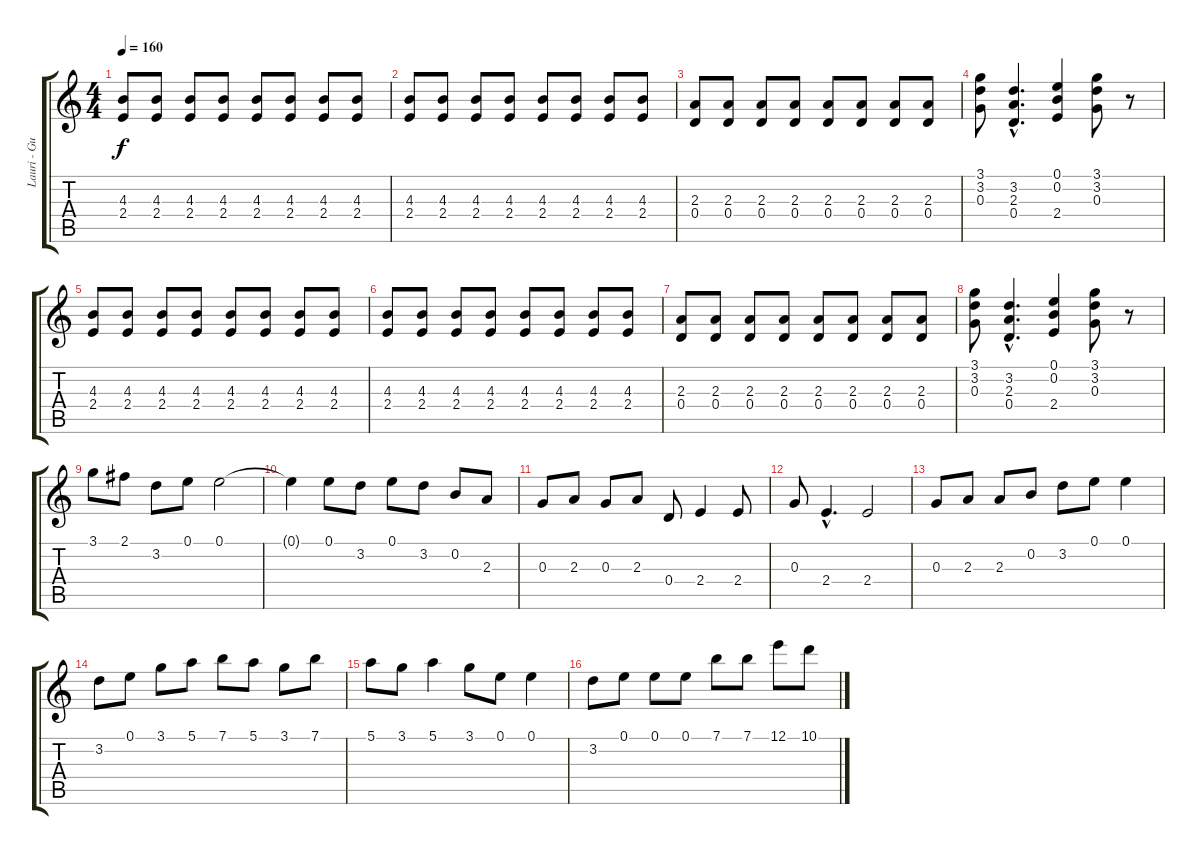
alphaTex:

\track ("Lauri - Guitar 1" "Lauri - Gu") {instrument distortionguitar}
\staff {score tabs}
\tuning (E4 B3 G3 D3 A2 E2) {hide}
\ts (4 4)
\tempo 160
\clef g2
\ks c
(4.3 2.4).8{dy f} (4.3 2.4).8 (4.3 2.4).8 (4.3 2.4).8 (4.3 2.4).8 (4.3 2.4).8 (4.3 2.4).8 (4.3 2.4).8 |
(4.3 2.4).8 (4.3 2.4).8 (4.3 2.4).8 (4.3 2.4).8 (4.3 2.4).8 (4.3 2.4).8 (4.3 2.4).8 (4.3 2.4).8 |
(2.3 0.4).8 (2.3 0.4).8 (2.3 0.4).8 (2.3 0.4).8 (2.3 0.4).8 (2.3 0.4).8 (2.3 0.4).8 (2.3 0.4).8 |
(3.1 3.2 0.3).8 (3.2{hac} 2.3{hac} 0.4{hac}).4{d} (0.1 0.2 2.4).4 (3.1 3.2 0.3).8 r.8 |
(4.3 2.4).8 (4.3 2.4).8 (4.3 2.4).8 (4.3 2.4).8 (4.3 2.4).8 (4.3 2.4).8 (4.3 2.4).8 (4.3 2.4).8 |
(4.3 2.4).8 (4.3 2.4).8 (4.3 2.4).8 (4.3 2.4).8 (4.3 2.4).8 (4.3 2.4).8 (4.3 2.4).8 (4.3 2.4).8 |
(2.3 0.4).8 (2.3 0.4).8 (2.3 0.4).8 (2.3 0.4).8 (2.3 0.4).8 (2.3 0.4).8 (2.3 0.4).8 (2.3 0.4).8 |
(3.1 3.2 0.3).8 (3.2{hac} 2.3{hac} 0.4{hac}).4{d} (0.1 0.2 2.4).4 (3.1 3.2 0.3).8 r.8 |
3.1.8{volume 16} 2.1.8 3.2.8 0.1.8 0.1.2 |
0.1{t}.4 0.1.8 3.2.8 0.1.8 3.2.8 0.2.8 2.3.8 |
0.3.8 2.3.8 0.3.8 2.3.8 0.4.8 2.4.4 2.4.8 |
0.3.8 2.4{hac}.4{d} 2.4.2 |
0.3.8 2.3.8 2.3.8 0.2.8 3.2.8 0.1.8 0.1.4 |
3.2.8 0.1.8 3.1.8 5.1.8 7.1.8 5.1.8 3.1.8 7.1.8 |
5.1.8 3.1.8 5.1.4 3.1.8 0.1.8 0.1.4 |
3.2.8 0.1.8 0.1.8 0.1.8 7.1.8 7.1.8 12.1.8 10.1.8
